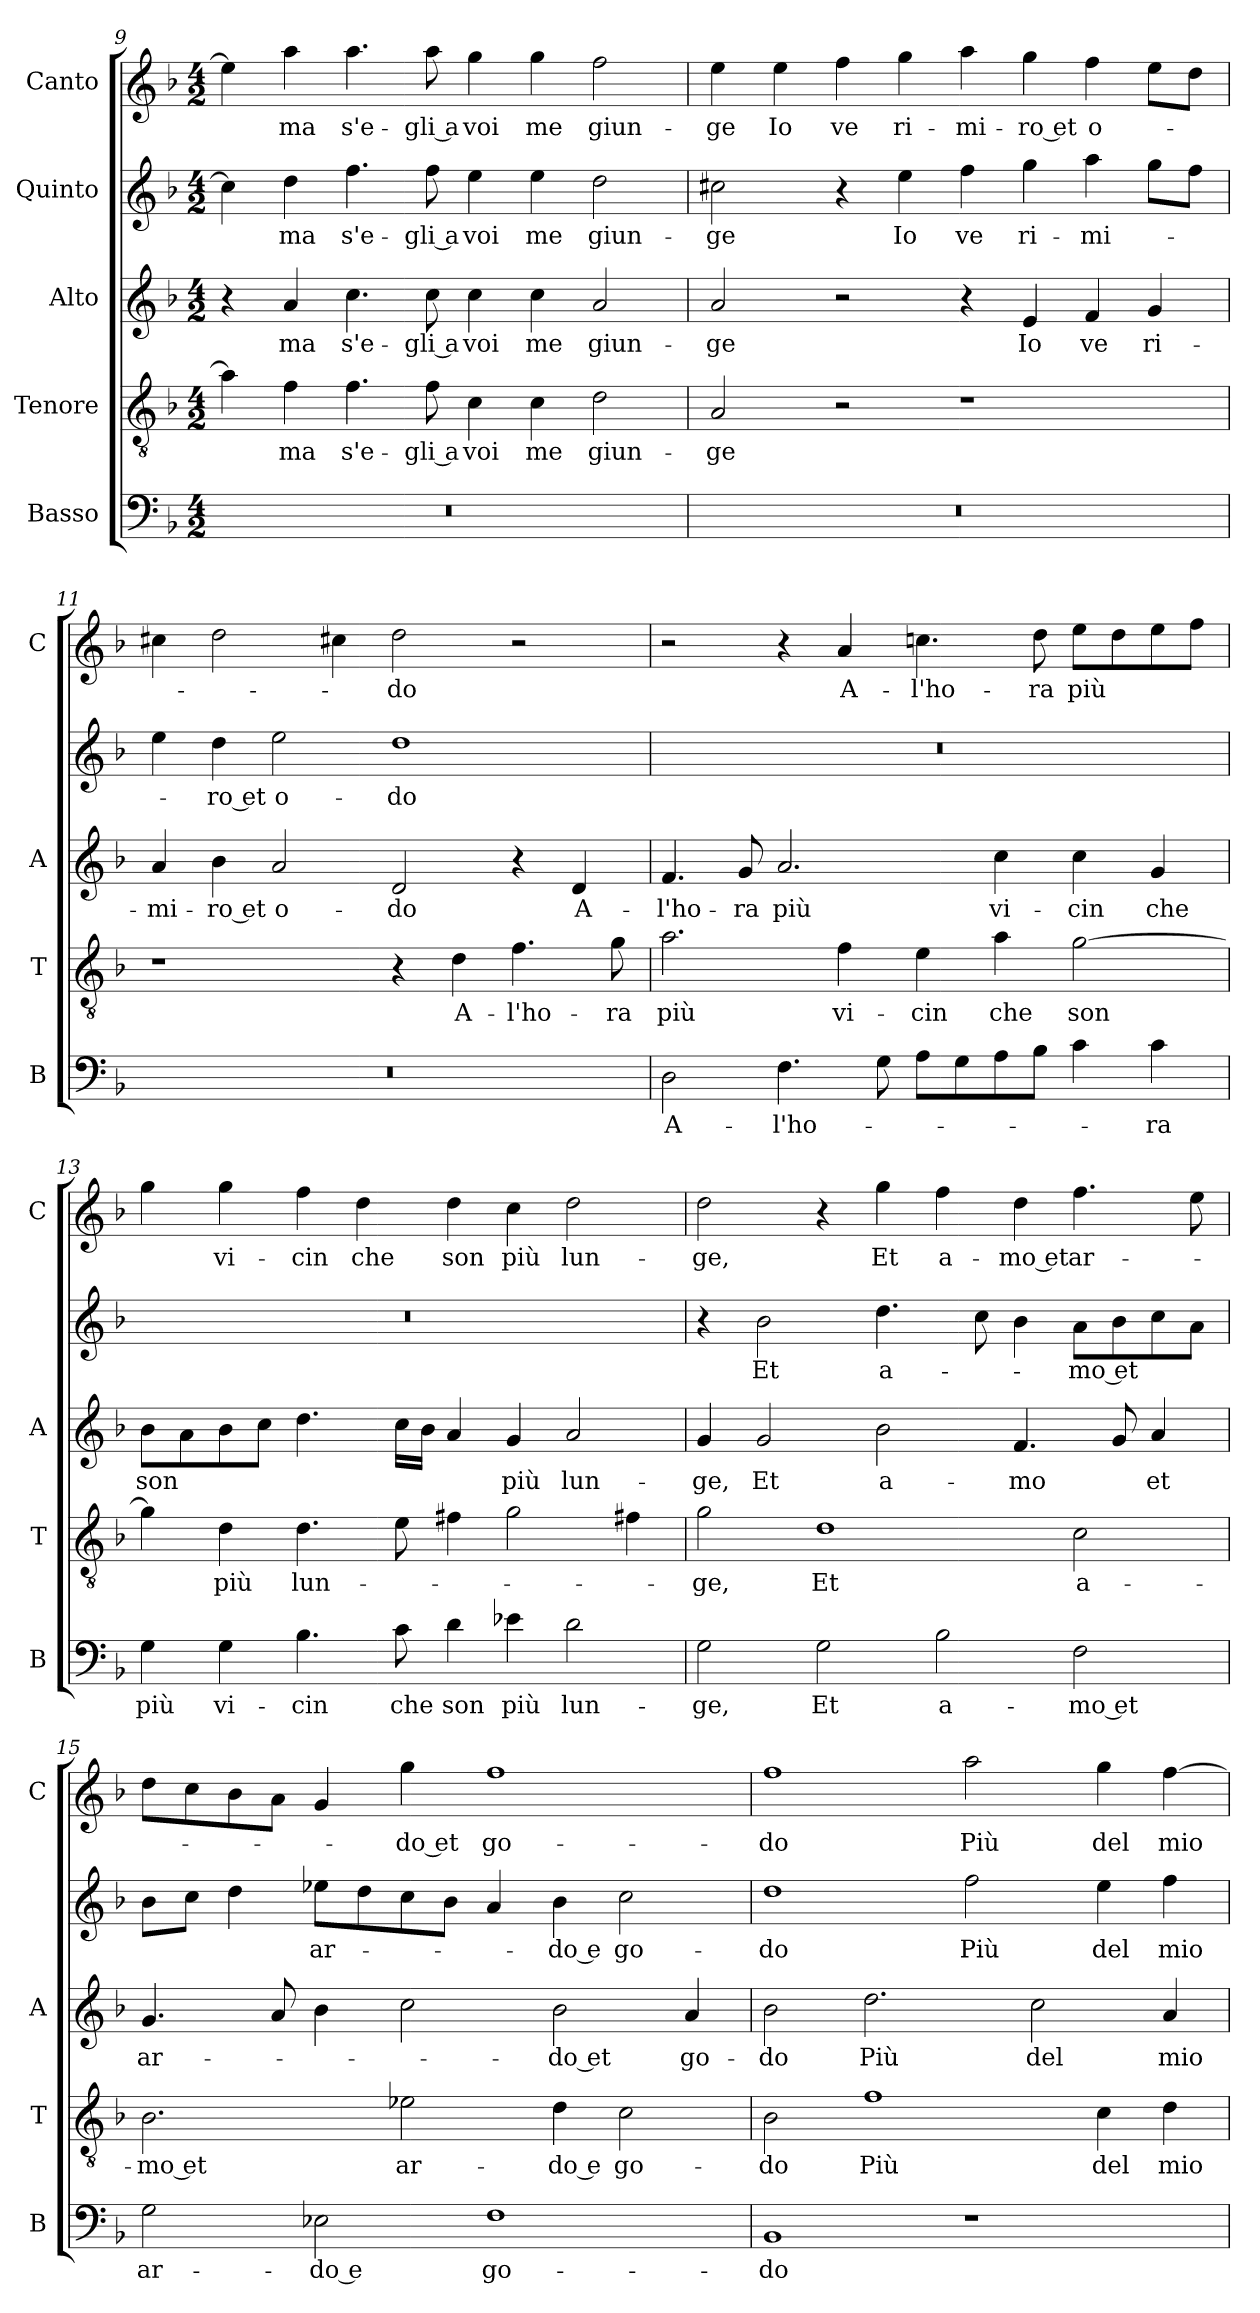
**kern	**text	**kern	**text	**kern	**text	**kern	**text	**kern	**text
*part5	*part5	*part4	*part4	*part3	*part3	*part2	*part2	*part1	*part1
*staff5	*staff5	*staff4	*staff4	*staff3	*staff3	*staff2	*staff2	*staff1	*staff1
*I"Basso	*	*I"Tenore	*	*I"Alto	*	*I"Quinto	*	*I"Canto	*
*I'B	*	*I'T	*	*I'A	*	*	*	*I'C	*
*clefF4	*	*clefGv2	*	*clefG2	*	*clefG2	*	*clefG2	*
*k[b-]	*	*k[b-]	*	*k[b-]	*	*k[b-]	*	*k[b-]	*
*M4/2	*	*M4/2	*	*M4/2	*	*M4/2	*	*M4/2	*
=9	=9	=9	=9	=9	=9	=9	=9	=9	=9
0r	.	4a]	.	4r	.	4cc#]	.	4ee]	.
.	.	4f	ma	4a	ma	4dd	ma	4aa	ma
.	.	4.f	s'e-	4.cc	s'e-	4.ff	s'e-	4.aa	s'e-
.	.	8f	-gli a	8cc	-gli a	8ff	-gli a	8aa	-gli a
.	.	4c	voi	4cc	voi	4ee	voi	4gg	voi
.	.	4c	me	4cc	me	4ee	me	4gg	me
.	.	2d	giun-	2a	giun-	2dd	giun-	2ff	giun-
=10	=10	=10	=10	=10	=10	=10	=10	=10	=10
0r	.	2A	-ge	2a	-ge	2cc#X	-ge	4ee	-ge
.	.	.	.	.	.	.	.	4ee	Io
.	.	2r	.	2r	.	4r	.	4ff	ve
.	.	.	.	.	.	4ee	Io	4gg	ri-
.	.	1r	.	4r	.	4ff	ve	4aa	-mi-
.	.	.	.	4e	Io	4gg	ri-	4gg	-ro et
.	.	.	.	4f	ve	4aa	-mi-	4ff	o-
.	.	.	.	4g	ri-	8ggL	.	8eeL	.
.	.	.	.	.	.	8ffJ	.	8ddJ	.
=11	=11	=11	=11	=11	=11	=11	=11	=11	=11
0r	.	1r	.	4a	-mi-	4ee	.	4cc#X	.
.	.	.	.	4b-	-ro et	4dd	-ro et	2dd	.
.	.	.	.	2a	o-	2ee	o-	.	.
.	.	.	.	.	.	.	.	4cc#X	.
.	.	4r	.	2d	-do	1dd	-do	2dd	-do
.	.	4d	A-	.	.	.	.	.	.
.	.	4.f	-l'ho-	4r	.	.	.	2r	.
.	.	.	.	4d	A-	.	.	.	.
.	.	8g	-ra	.	.	.	.	.	.
=12	=12	=12	=12	=12	=12	=12	=12	=12	=12
2D	A-	2.a	più	4.f	-l'ho-	0r	.	2r	.
.	.	.	.	8g	-ra	.	.	.	.
4.F	-l'ho-	.	.	2.a	più	.	.	4r	.
.	.	4f	vi-	.	.	.	.	4a	A-
8G	.	.	.	.	.	.	.	.	.
8AL	.	4e	-cin	.	.	.	.	4.ccn	-l'ho-
8G	.	.	.	.	.	.	.	.	.
8A	.	4a	che	4cc	vi-	.	.	.	.
8B-J	.	.	.	.	.	.	.	8dd	-ra
4c	.	[2g	son	4cc	-cin	.	.	8eeL	più
.	.	.	.	.	.	.	.	8dd	.
4c	-ra	.	.	4g	che	.	.	8ee	.
.	.	.	.	.	.	.	.	8ffJ	.
=13	=13	=13	=13	=13	=13	=13	=13	=13	=13
4G	più	4g]	.	8b-L	son	0r	.	4gg	.
.	.	.	.	8a	.	.	.	.	.
4G	vi-	4d	più	8b-	.	.	.	4gg	vi-
.	.	.	.	8ccJ	.	.	.	.	.
4.B-	-cin	4.d	lun-	4.dd	.	.	.	4ff	-cin
.	.	.	.	.	.	.	.	4dd	che
8c	che	8e	.	16ccLL	.	.	.	.	.
.	.	.	.	16b-JJ	.	.	.	.	.
4d	son	4f#X	.	4a	.	.	.	4dd	son
4e-X	più	2g	.	4g	più	.	.	4cc	più
2d	lun-	.	.	2a	lun-	.	.	2dd	lun-
.	.	4f#X	.	.	.	.	.	.	.
=14	=14	=14	=14	=14	=14	=14	=14	=14	=14
2G	-ge,	2g	-ge,	4g	-ge,	4r	.	2dd	-ge,
.	.	.	.	2g	Et	2b-	Et	.	.
2G	Et	1d	Et	.	.	.	.	4r	.
.	.	.	.	2b-	a-	4.dd	a-	4gg	Et
2B-	a-	.	.	.	.	.	.	4ff	a-
.	.	.	.	.	.	8cc	.	.	.
.	.	.	.	4.f	-mo	4b-	.	4dd	-mo et
2F	-mo et	2c	a-	.	.	8aL	-mo et	4.ff	ar-
.	.	.	.	8g	.	8b-	.	.	.
.	.	.	.	4a	et	8cc	.	.	.
.	.	.	.	.	.	8aJ	.	8ee	.
=15	=15	=15	=15	=15	=15	=15	=15	=15	=15
2G	ar-	2.B-	-mo et	4.g	ar-	8b-L	.	8ddL	.
.	.	.	.	.	.	8ccJ	.	8cc	.
.	.	.	.	.	.	4dd	.	8b-	.
.	.	.	.	8a	.	.	.	8aJ	.
2E-X	-do e	.	.	4b-	.	8ee-XL	ar-	4g	.
.	.	.	.	.	.	8dd	.	.	.
.	.	2e-X	ar-	2cc	.	8cc	.	4gg	-do et
.	.	.	.	.	.	8b-J	.	.	.
1F	go-	.	.	.	.	4a	.	1ff	go-
.	.	4d	-do e	2b-	-do et	4b-	-do e	.	.
.	.	2c	go-	.	.	2cc	go-	.	.
.	.	.	.	4a	go-	.	.	.	.
=16	=16	=16	=16	=16	=16	=16	=16	=16	=16
1BB-	-do	2B-	-do	2b-	-do	1dd	-do	1ff	-do
.	.	1f	Più	2.dd	Più	.	.	.	.
1r	.	.	.	.	.	2ff	Più	2aa	Più
.	.	.	.	2cc	del	.	.	.	.
.	.	4c	del	.	.	4ee	del	4gg	del
.	.	4d	mio	4a	mio	4ff	mio	[4ff	mio
=	=	=	=	=	=	=	=	=	=
*-	*-	*-	*-	*-	*-	*-	*-	*-	*-
